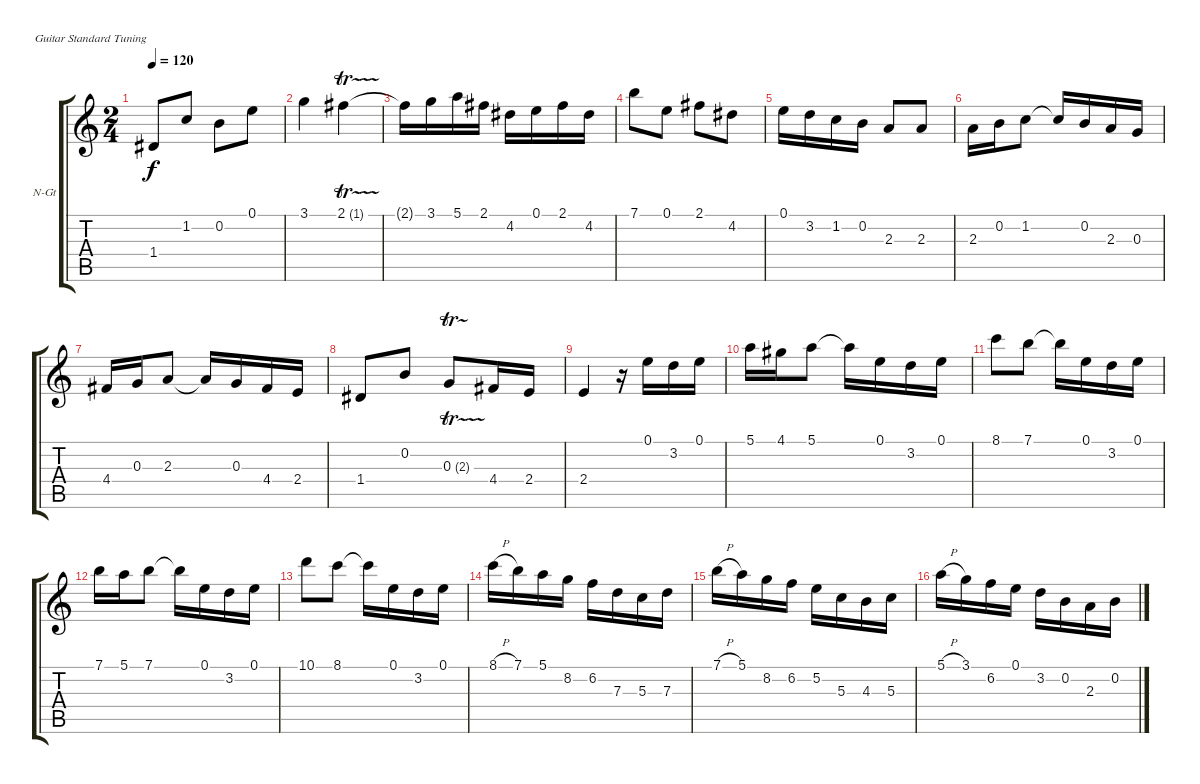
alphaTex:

\bracketExtendMode groupsimilarinstruments
\firstSystemTrackNameOrientation horizontal
\otherSystemsTrackNameOrientation horizontal
\track ("Piste 1" "N-Gt") {instrument acousticguitarnylon}
\staff {score tabs}
\tuning (E4 B3 G3 D3 A2 E2)
\ts (2 4)
\tempo 120
\clef g2
\ks c
1.4.8{dy f} 1.2.8 0.2.8 0.1.8 |
3.1.4 2.1{tr (1 16)}.4 |
2.1{t}.16 3.1.16 5.1.16 2.1.16 4.2.16 0.1.16 2.1.16 4.2.16 |
7.1.8 0.1.8 2.1.8 4.2.8 |
0.1.16 3.2.16 1.2.16 0.2.16 2.3.8 2.3.8 |
2.3.16 0.2.16 1.2.8 1.2{t}.16 0.2.16 2.3.16 0.3.16 |
4.4.16 0.3.16 2.3.8 2.3{t}.16 0.3.16 4.4.16 2.4.16 |
1.4.8 0.2.8 0.3{tr (2 16)}.8 4.4.16 2.4.16 |
2.4.4 r.16 0.1.16 3.2.16 0.1.16 |
5.1.16 4.1.16 5.1.8 5.1{t}.16 0.1.16 3.2.16 0.1.16 |
8.1.8 7.1.8 7.1{t}.16 0.1.16 3.2.16 0.1.16 |
7.1.16 5.1.16 7.1.8 7.1{t}.16 0.1.16 3.2.16 0.1.16 |
10.1.8 8.1.8 8.1{t}.16 0.1.16 3.2.16 0.1.16 |
8.1{h}.16 7.1.16 5.1.16 8.2.16 6.2.16 7.3.16 5.3.16 7.3.16 |
7.1{h}.16 5.1.16 8.2.16 6.2.16 5.2.16 5.3.16 4.3.16 5.3.16 |
5.1{h}.16 3.1.16 6.2.16 0.1.16 3.2.16 0.2.16 2.3.16 0.2.16
